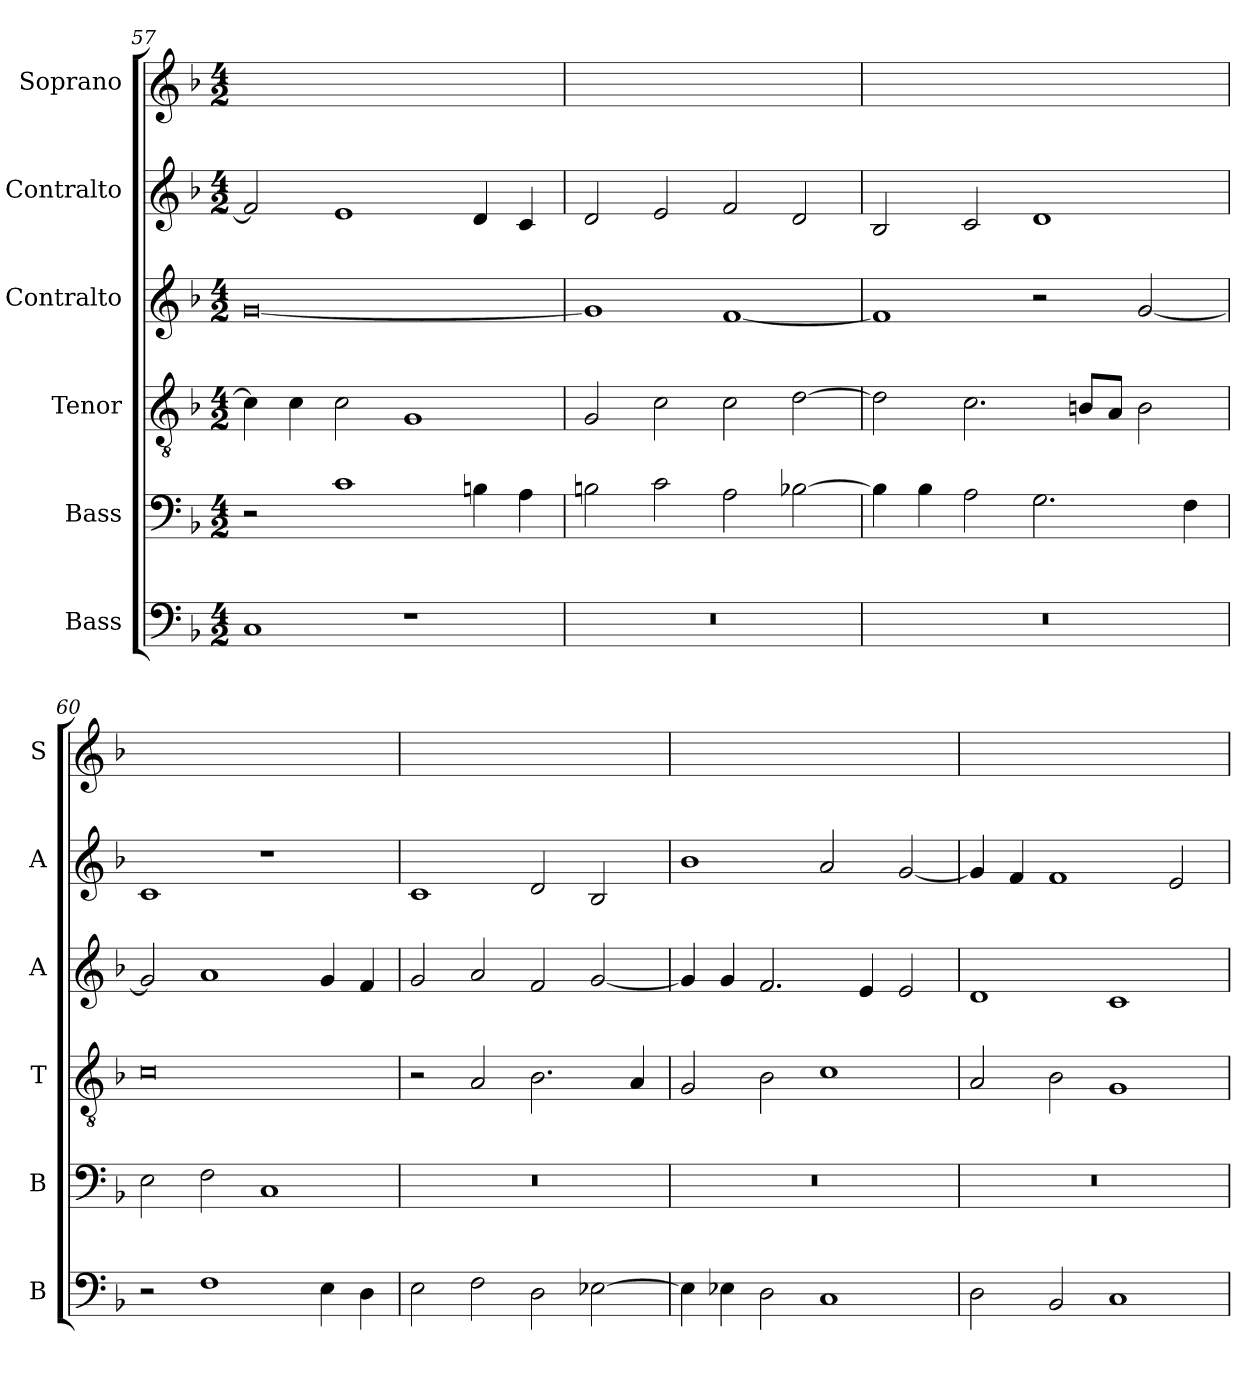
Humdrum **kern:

**kern	**kern	**kern	**kern	**kern	**kern
*part6	*part5	*part4	*part3	*part2	*part1
*staff6	*staff5	*staff4	*staff3	*staff2	*staff1
*I"Bass	*I"Bass	*I"Tenor	*I"Contralto	*I"Contralto	*I"Soprano
*I'B	*I'B	*I'T	*I'A	*I'A	*I'S
*clefF4	*clefF4	*clefGv2	*clefG2	*clefG2	*clefG2
*k[b-]	*k[b-]	*k[b-]	*k[b-]	*k[b-]	*k[b-]
*F:ion	*F:ion	*F:ion	*F:ion	*F:ion	*F:ion
*M4/2	*M4/2	*M4/2	*M4/2	*M4/2	*M4/2
=57	=57	=57	=57	=57	=57
1C	2r	4c]	[0g	2f]	0ryy
.	.	4c	.	.	.
.	1c	2c	.	1e	.
1r	.	1G	.	.	.
.	4Bn	.	.	4d	.
.	4A	.	.	4c	.
=58	=58	=58	=58	=58	=58
0r	2Bn	2G	1g]	2d	0ryy
.	2c	2c	.	2e	.
.	2A	2c	[1f	2f	.
.	[2B-X	[2d	.	2d	.
=59	=59	=59	=59	=59	=59
0r	4B-]	2d]	1f]	2B-	0ryy
.	4B-	.	.	.	.
.	2A	2.c	.	2c	.
.	2.G	.	2r	1d	.
.	.	8Bn/L	.	.	.
.	.	8A/J	.	.	.
.	.	2B	[2g	.	.
.	4F	.	.	.	.
=60	=60	=60	=60	=60	=60
2r	2E	0c	2g]	1c	0ryy
1F	2F	.	1a	.	.
.	1C	.	.	1r	.
4E	.	.	4g	.	.
4D	.	.	4f	.	.
=61	=61	=61	=61	=61	=61
2E	0r	2r	2g	1c	0ryy
2F	.	2A	2a	.	.
2D	.	2.B-	2f	2d	.
[2E-X	.	.	[2g	2B-	.
.	.	4A	.	.	.
=62	=62	=62	=62	=62	=62
4E-]	0r	2G	4g]	1b-	0ryy
4E-X	.	.	4g	.	.
2D	.	2B-	2.f	.	.
1C	.	1c	.	2a	.
.	.	.	4e	.	.
.	.	.	2e	[2g	.
=63	=63	=63	=63	=63	=63
2D	0r	2A	1d	4g]	0ryy
.	.	.	.	4f	.
2BB-	.	2B-	.	1f	.
1C	.	1G	1c	.	.
.	.	.	.	2e	.
=	=	=	=	=	=
*-	*-	*-	*-	*-	*-
